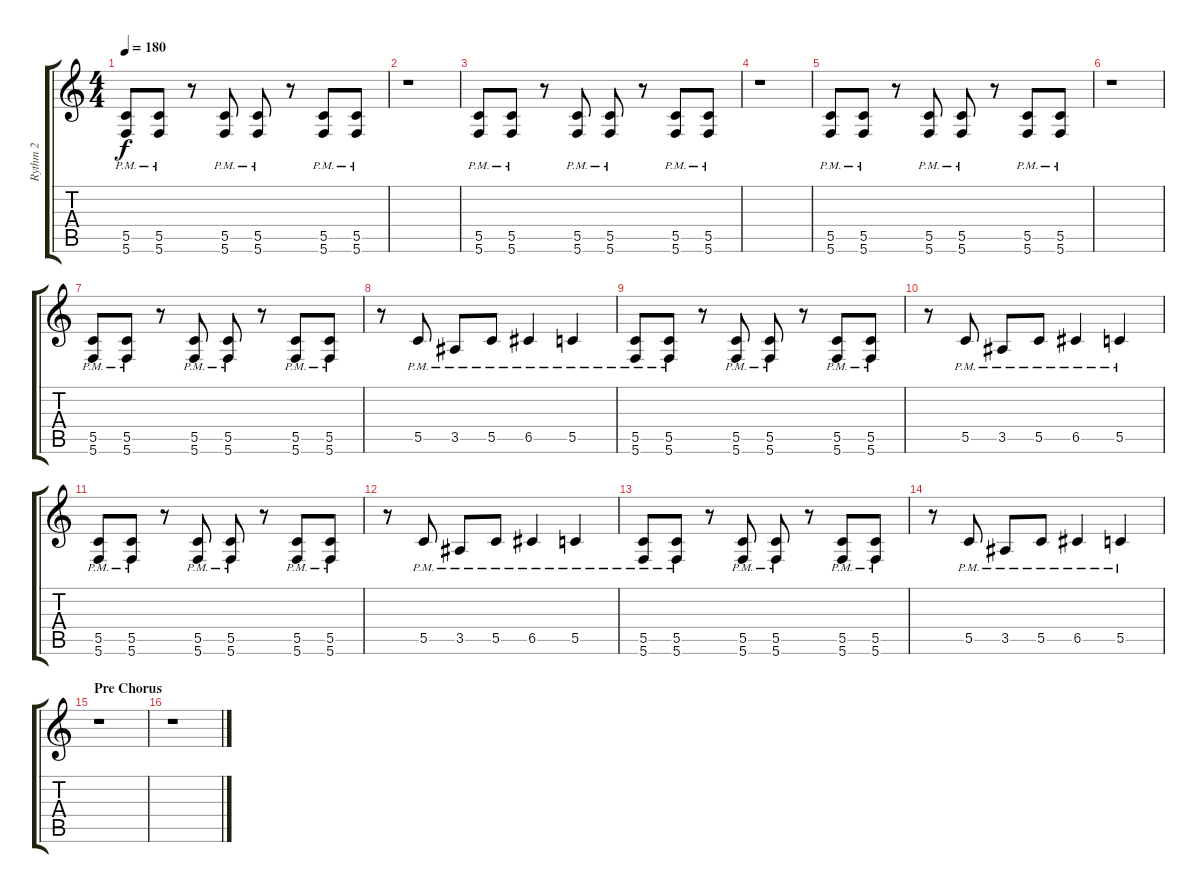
\track ("Rythm 2" "Rythm 2") {instrument distortionguitar}
\staff {score tabs}
\tuning (D4 A3 F3 C3 G2 C2) {hide}
\ts (4 4)
\tempo 180
\clef g2
\ks c
(5.5{pm} 5.6{pm}).8{dy f} (5.5{pm} 5.6{pm}).8 r.8 (5.5{pm} 5.6{pm}).8 (5.5{pm} 5.6{pm}).8 r.8 (5.5{pm} 5.6{pm}).8 (5.5{pm} 5.6{pm}).8 |
r.1 |
(5.5{pm} 5.6{pm}).8 (5.5{pm} 5.6{pm}).8 r.8 (5.5{pm} 5.6{pm}).8 (5.5{pm} 5.6{pm}).8 r.8 (5.5{pm} 5.6{pm}).8 (5.5{pm} 5.6{pm}).8 |
r.1 |
(5.5{pm} 5.6{pm}).8 (5.5{pm} 5.6{pm}).8 r.8 (5.5{pm} 5.6{pm}).8 (5.5{pm} 5.6{pm}).8 r.8 (5.5{pm} 5.6{pm}).8 (5.5{pm} 5.6{pm}).8 |
r.1 |
(5.5{pm} 5.6{pm}).8 (5.5{pm} 5.6{pm}).8 r.8 (5.5{pm} 5.6{pm}).8 (5.5{pm} 5.6{pm}).8 r.8 (5.5{pm} 5.6{pm}).8 (5.5{pm} 5.6{pm}).8 |
r.8 5.5{pm}.8 3.5{pm}.8 5.5{pm}.8 6.5{pm}.4 5.5{pm}.4 |
(5.5{pm} 5.6{pm}).8 (5.5{pm} 5.6{pm}).8 r.8 (5.5{pm} 5.6{pm}).8 (5.5{pm} 5.6{pm}).8 r.8 (5.5{pm} 5.6{pm}).8 (5.5{pm} 5.6{pm}).8 |
r.8 5.5{pm}.8 3.5{pm}.8 5.5{pm}.8 6.5{pm}.4 5.5{pm}.4 |
(5.5{pm} 5.6{pm}).8 (5.5{pm} 5.6{pm}).8 r.8 (5.5{pm} 5.6{pm}).8 (5.5{pm} 5.6{pm}).8 r.8 (5.5{pm} 5.6{pm}).8 (5.5{pm} 5.6{pm}).8 |
r.8 5.5{pm}.8 3.5{pm}.8 5.5{pm}.8 6.5{pm}.4 5.5{pm}.4 |
(5.5{pm} 5.6{pm}).8 (5.5{pm} 5.6{pm}).8 r.8 (5.5{pm} 5.6{pm}).8 (5.5{pm} 5.6{pm}).8 r.8 (5.5{pm} 5.6{pm}).8 (5.5{pm} 5.6{pm}).8 |
r.8 5.5{pm}.8 3.5{pm}.8 5.5{pm}.8 6.5{pm}.4 5.5{pm}.4 |
\section ("" "Pre Chorus ")
r.1 |
r.1
